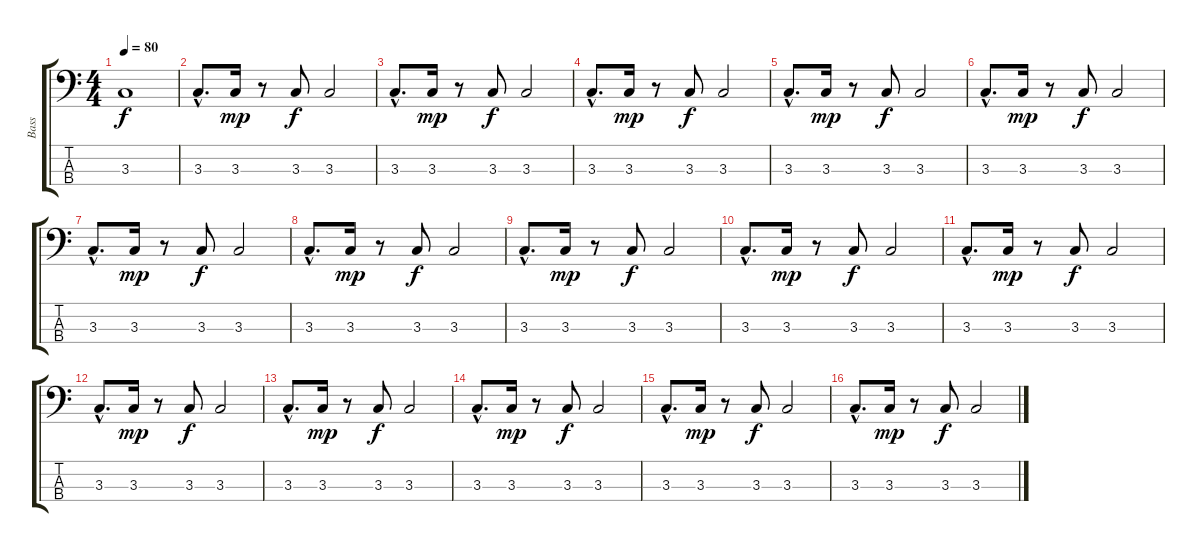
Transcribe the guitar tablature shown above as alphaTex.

\track ("Bass" "Bass") {instrument electricbassfinger}
\staff {score tabs}
\tuning (G2 D2 A1 E1) {hide}
\ts (4 4)
\tempo 80
\clef f4
\ks c
3.3.1{dy f} |
3.3{hac}.8{d} 3.3.16{dy mp} r.8 3.3.8{dy f} 3.3.2 |
3.3{hac}.8{d} 3.3.16{dy mp} r.8 3.3.8{dy f} 3.3.2 |
3.3{hac}.8{d} 3.3.16{dy mp} r.8 3.3.8{dy f} 3.3.2 |
3.3{hac}.8{d} 3.3.16{dy mp} r.8 3.3.8{dy f} 3.3.2 |
3.3{hac}.8{d} 3.3.16{dy mp} r.8 3.3.8{dy f} 3.3.2 |
3.3{hac}.8{d} 3.3.16{dy mp} r.8 3.3.8{dy f} 3.3.2 |
3.3{hac}.8{d} 3.3.16{dy mp} r.8 3.3.8{dy f} 3.3.2 |
3.3{hac}.8{d} 3.3.16{dy mp} r.8 3.3.8{dy f} 3.3.2 |
3.3{hac}.8{d} 3.3.16{dy mp} r.8 3.3.8{dy f} 3.3.2 |
3.3{hac}.8{d} 3.3.16{dy mp} r.8 3.3.8{dy f} 3.3.2 |
3.3{hac}.8{d} 3.3.16{dy mp} r.8 3.3.8{dy f} 3.3.2 |
3.3{hac}.8{d} 3.3.16{dy mp} r.8 3.3.8{dy f} 3.3.2 |
3.3{hac}.8{d} 3.3.16{dy mp} r.8 3.3.8{dy f} 3.3.2 |
3.3{hac}.8{d} 3.3.16{dy mp} r.8 3.3.8{dy f} 3.3.2 |
3.3{hac}.8{d} 3.3.16{dy mp} r.8 3.3.8{dy f} 3.3.2
